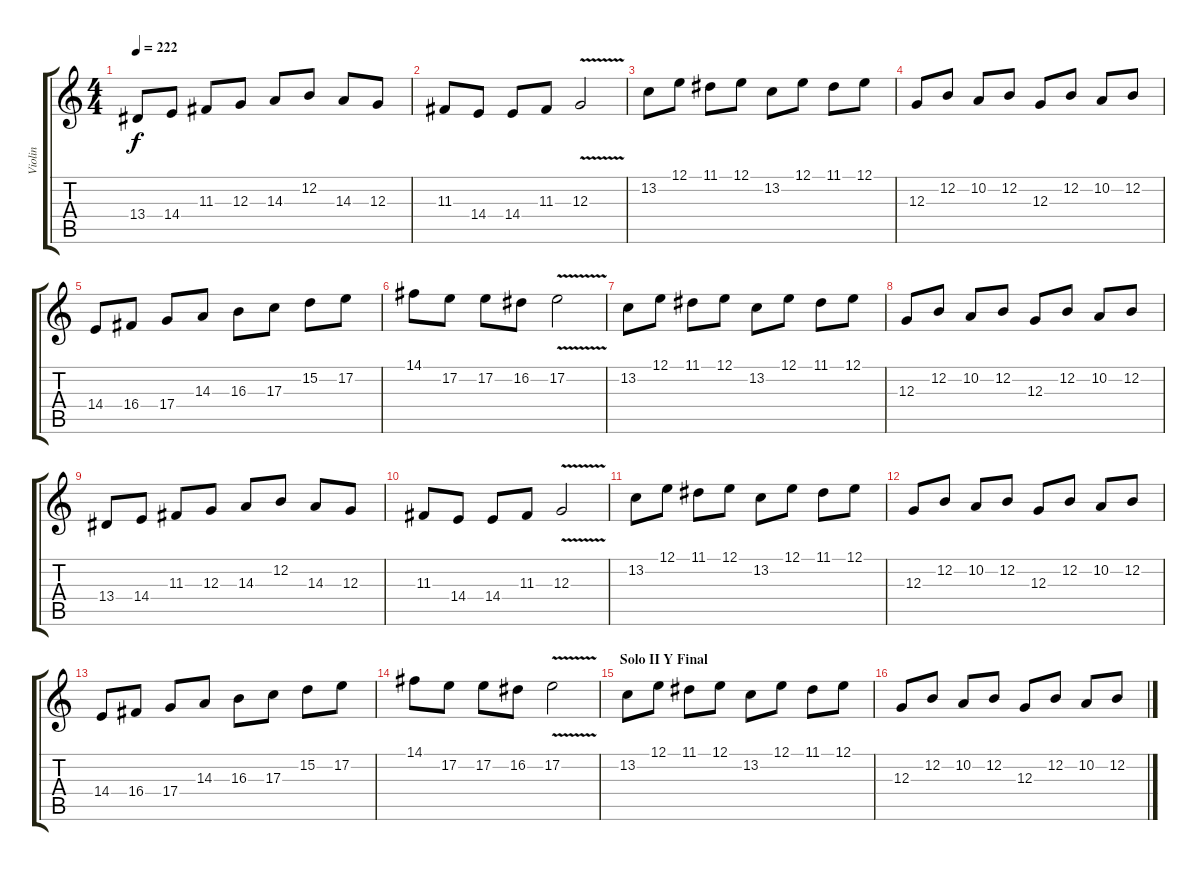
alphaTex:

\track ("Violin" "Violin") {instrument violin}
\staff {score tabs}
\tuning (E4 B3 G3 D3 A2 E2) {hide}
\ts (4 4)
\tempo 222
\clef g2
\ks c
13.4.8{dy f} 14.4.8 11.3.8 12.3.8 14.3.8 12.2.8 14.3.8 12.3.8 |
11.3.8 14.4.8 14.4.8 11.3.8 12.3{v}.2 |
13.2.8{volume 11} 12.1.8 11.1.8 12.1.8 13.2.8 12.1.8 11.1.8 12.1.8 |
12.3.8 12.2.8 10.2.8 12.2.8 12.3.8 12.2.8 10.2.8 12.2.8 |
14.4.8 16.4.8 17.4.8 14.3.8 16.3.8 17.3.8 15.2.8 17.2.8 |
14.1.8 17.2.8 17.2.8 16.2.8 17.2{v}.2 |
13.2.8{volume 11} 12.1.8 11.1.8 12.1.8 13.2.8 12.1.8 11.1.8 12.1.8 |
12.3.8 12.2.8 10.2.8 12.2.8 12.3.8 12.2.8 10.2.8 12.2.8 |
13.4.8 14.4.8 11.3.8 12.3.8 14.3.8 12.2.8 14.3.8 12.3.8 |
11.3.8 14.4.8 14.4.8 11.3.8 12.3{v}.2 |
13.2.8{volume 11} 12.1.8 11.1.8 12.1.8 13.2.8 12.1.8 11.1.8 12.1.8 |
12.3.8 12.2.8 10.2.8 12.2.8 12.3.8 12.2.8 10.2.8 12.2.8 |
14.4.8 16.4.8 17.4.8 14.3.8 16.3.8 17.3.8 15.2.8 17.2.8 |
14.1.8 17.2.8 17.2.8 16.2.8 17.2{v}.2 |
\section ("" "Solo II Y Final")
13.2.8{volume 11} 12.1.8 11.1.8 12.1.8 13.2.8 12.1.8 11.1.8 12.1.8 |
12.3.8 12.2.8 10.2.8 12.2.8 12.3.8 12.2.8 10.2.8 12.2.8
